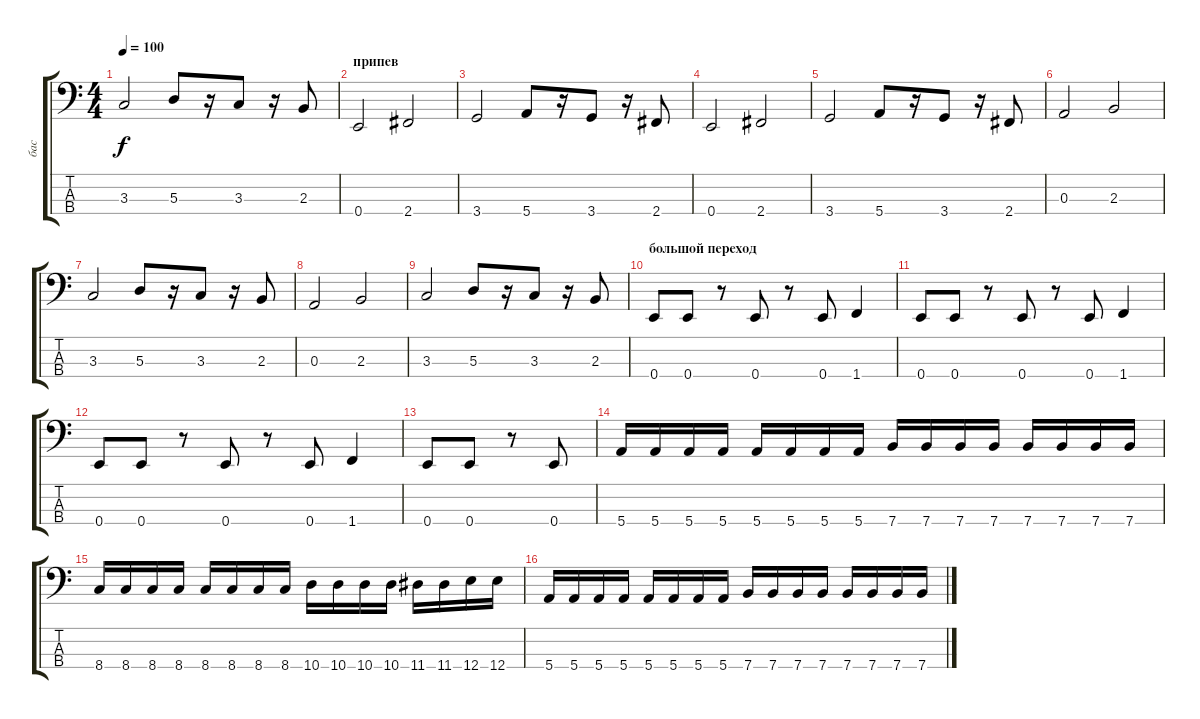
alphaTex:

\track ("бас " "бас ") {instrument electricbasspick}
\staff {score tabs}
\tuning (G2 D2 A1 E1) {hide}
\ts (4 4)
\tempo 100
\clef f4
\ks c
3.3.2{dy f} 5.3.8 r.16 3.3.8 r.16 2.3.8 |
\section ("" "припев")
0.4.2 2.4.2 |
3.4.2 5.4.8 r.16 3.4.8 r.16 2.4.8 |
0.4.2 2.4.2 |
3.4.2 5.4.8 r.16 3.4.8 r.16 2.4.8 |
0.3.2 2.3.2 |
3.3.2 5.3.8 r.16 3.3.8 r.16 2.3.8 |
0.3.2 2.3.2 |
3.3.2 5.3.8 r.16 3.3.8 r.16 2.3.8 |
\section ("" "большой переход")
0.4.8 0.4.8 r.8 0.4.8 r.8 0.4.8 1.4.4 |
0.4.8 0.4.8 r.8 0.4.8 r.8 0.4.8 1.4.4 |
0.4.8 0.4.8 r.8 0.4.8 r.8 0.4.8 1.4.4 |
0.4.8 0.4.8 r.8 0.4.8 |
5.4.16 5.4.16 5.4.16 5.4.16 5.4.16 5.4.16 5.4.16 5.4.16 7.4.16 7.4.16 7.4.16 7.4.16 7.4.16 7.4.16 7.4.16 7.4.16 |
8.4.16 8.4.16 8.4.16 8.4.16 8.4.16 8.4.16 8.4.16 8.4.16 10.4.16 10.4.16 10.4.16 10.4.16 11.4.16 11.4.16 12.4.16 12.4.16 |
5.4.16 5.4.16 5.4.16 5.4.16 5.4.16 5.4.16 5.4.16 5.4.16 7.4.16 7.4.16 7.4.16 7.4.16 7.4.16 7.4.16 7.4.16 7.4.16
